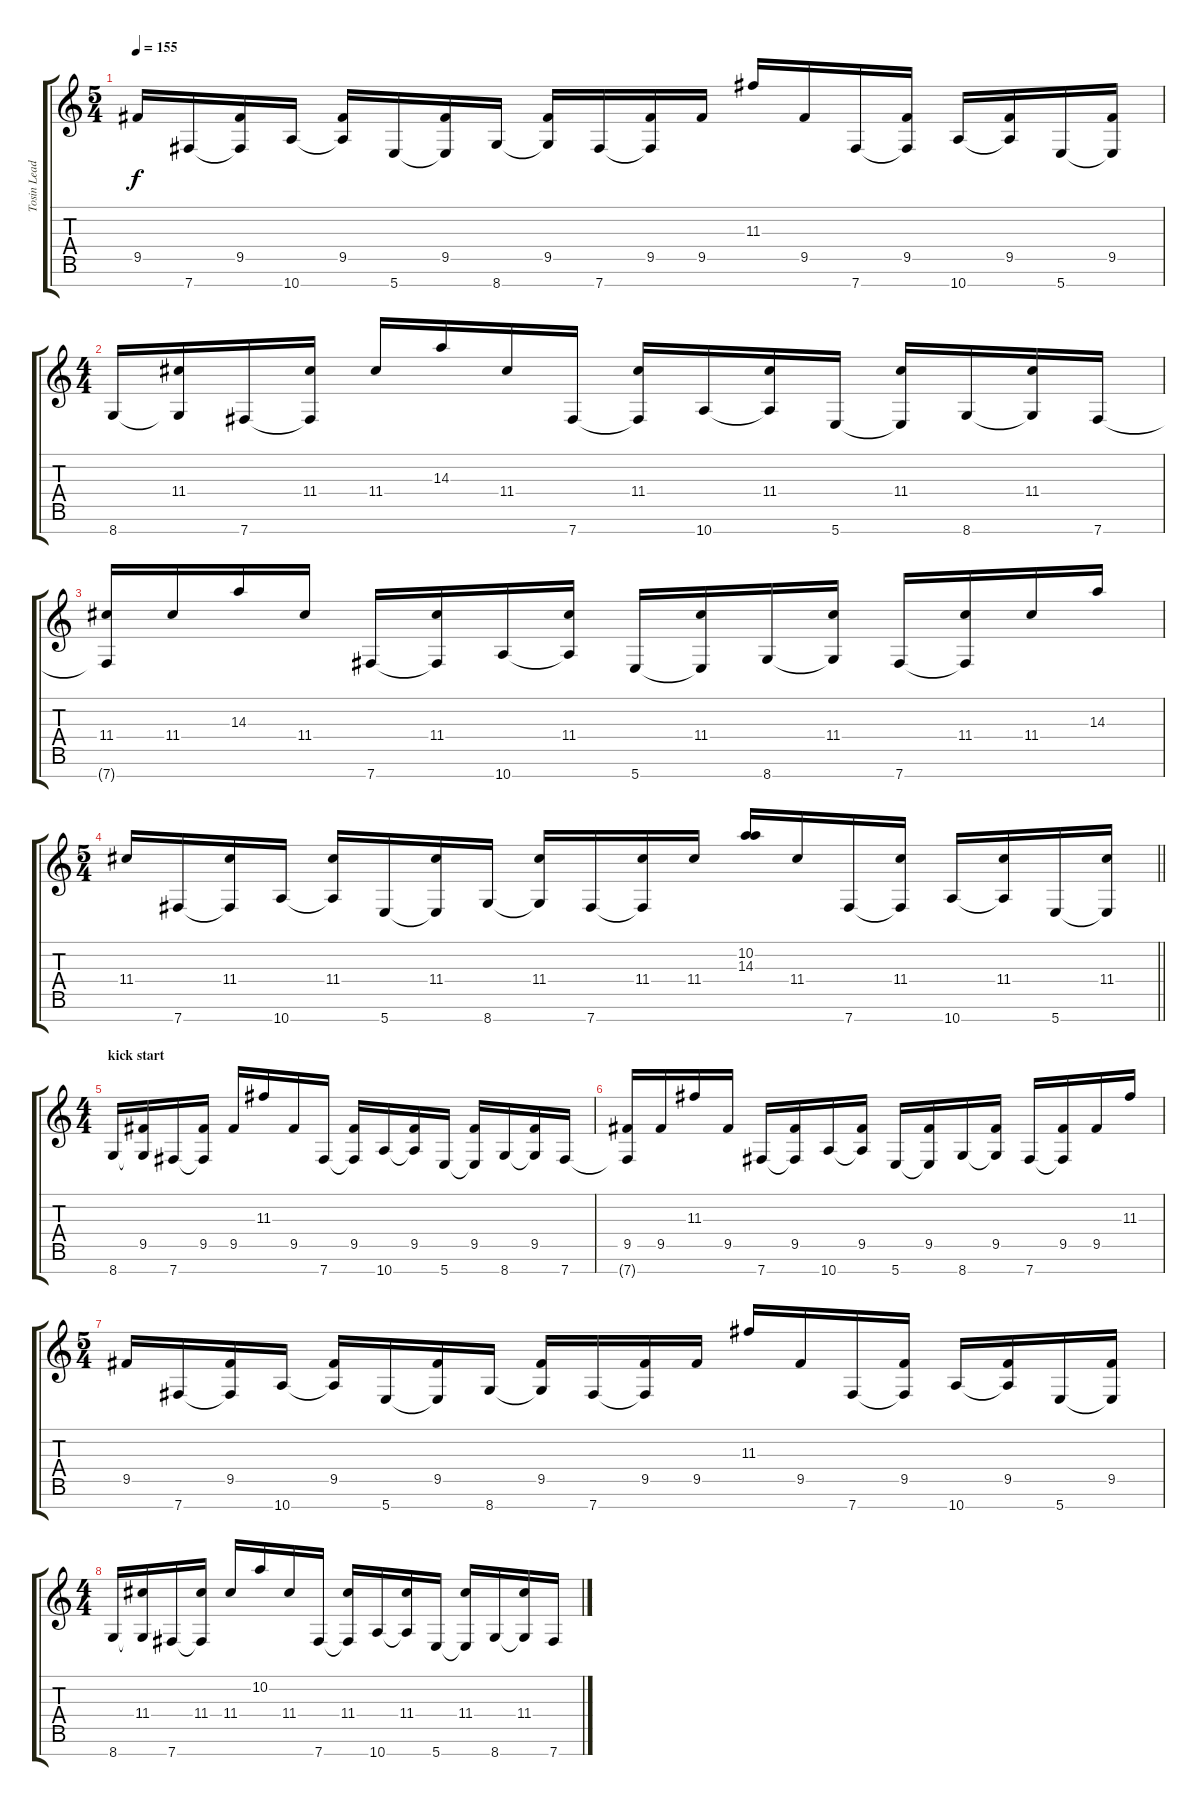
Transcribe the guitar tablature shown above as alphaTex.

\track ("Tosin Lead Right" "Tosin Lead") {instrument overdrivenguitar}
\staff {score tabs}
\tuning (E4 B3 G3 D3 A2 D2 B1) {hide}
\ts (5 4)
\tempo 155
\clef g2
\ks c
9.5.16{dy f} 7.7.16 (9.5 7.7{t}).16 10.7.16 (9.5 10.7{t}).16 5.7.16 (9.5 5.7{t}).16 8.7.16 (9.5 8.7{t}).16 7.7.16 (9.5 7.7{t}).16 9.5.16 11.3.16 9.5.16 7.7.16 (9.5 7.7{t}).16 10.7.16 (9.5 10.7{t}).16 5.7.16 (9.5 5.7{t}).16 |
\ts (4 4)
8.7.16 (11.4 8.7{t}).16 7.7.16 (11.4 7.7{t}).16 11.4.16 14.3.16 11.4.16 7.7.16 (11.4 7.7{t}).16 10.7.16 (11.4 10.7{t}).16 5.7.16 (11.4 5.7{t}).16 8.7.16 (11.4 8.7{t}).16 7.7.16 |
(11.4 7.7{t}).16 11.4.16 14.3.16 11.4.16 7.7.16 (11.4 7.7{t}).16 10.7.16 (11.4 10.7{t}).16 5.7.16 (11.4 5.7{t}).16 8.7.16 (11.4 8.7{t}).16 7.7.16 (11.4 7.7{t}).16 11.4.16 14.3.16 |
\ts (5 4)
\barLineRight lightlight
11.4.16 7.7.16 (11.4 7.7{t}).16 10.7.16 (11.4 10.7{t}).16 5.7.16 (11.4 5.7{t}).16 8.7.16 (11.4 8.7{t}).16 7.7.16 (11.4 7.7{t}).16 11.4.16 (10.2 14.3).16 11.4.16 7.7.16 (11.4 7.7{t}).16 10.7.16 (11.4 10.7{t}).16 5.7.16 (11.4 5.7{t}).16 |
\ts (4 4)
\section ("" "kick start")
8.7.16{instrument electricguitarjazz} (9.5 8.7{t}).16 7.7.16 (9.5 7.7{t}).16 9.5.16 11.3.16 9.5.16 7.7.16 (9.5 7.7{t}).16 10.7.16 (9.5 10.7{t}).16 5.7.16 (9.5 5.7{t}).16 8.7.16 (9.5 8.7{t}).16 7.7.16 |
(9.5 7.7{t}).16 9.5.16 11.3.16 9.5.16 7.7.16 (9.5 7.7{t}).16 10.7.16 (9.5 10.7{t}).16 5.7.16 (9.5 5.7{t}).16 8.7.16 (9.5 8.7{t}).16 7.7.16 (9.5 7.7{t}).16 9.5.16 11.3.16 |
\ts (5 4)
9.5.16 7.7.16 (9.5 7.7{t}).16 10.7.16 (9.5 10.7{t}).16 5.7.16 (9.5 5.7{t}).16 8.7.16 (9.5 8.7{t}).16 7.7.16 (9.5 7.7{t}).16 9.5.16 11.3.16 9.5.16 7.7.16 (9.5 7.7{t}).16 10.7.16 (9.5 10.7{t}).16 5.7.16 (9.5 5.7{t}).16 |
\ts (4 4)
8.7.16 (11.4 8.7{t}).16 7.7.16 (11.4 7.7{t}).16 11.4.16 10.2.16 11.4.16 7.7.16 (11.4 7.7{t}).16 10.7.16 (11.4 10.7{t}).16 5.7.16 (11.4 5.7{t}).16 8.7.16 (11.4 8.7{t}).16 7.7.16
